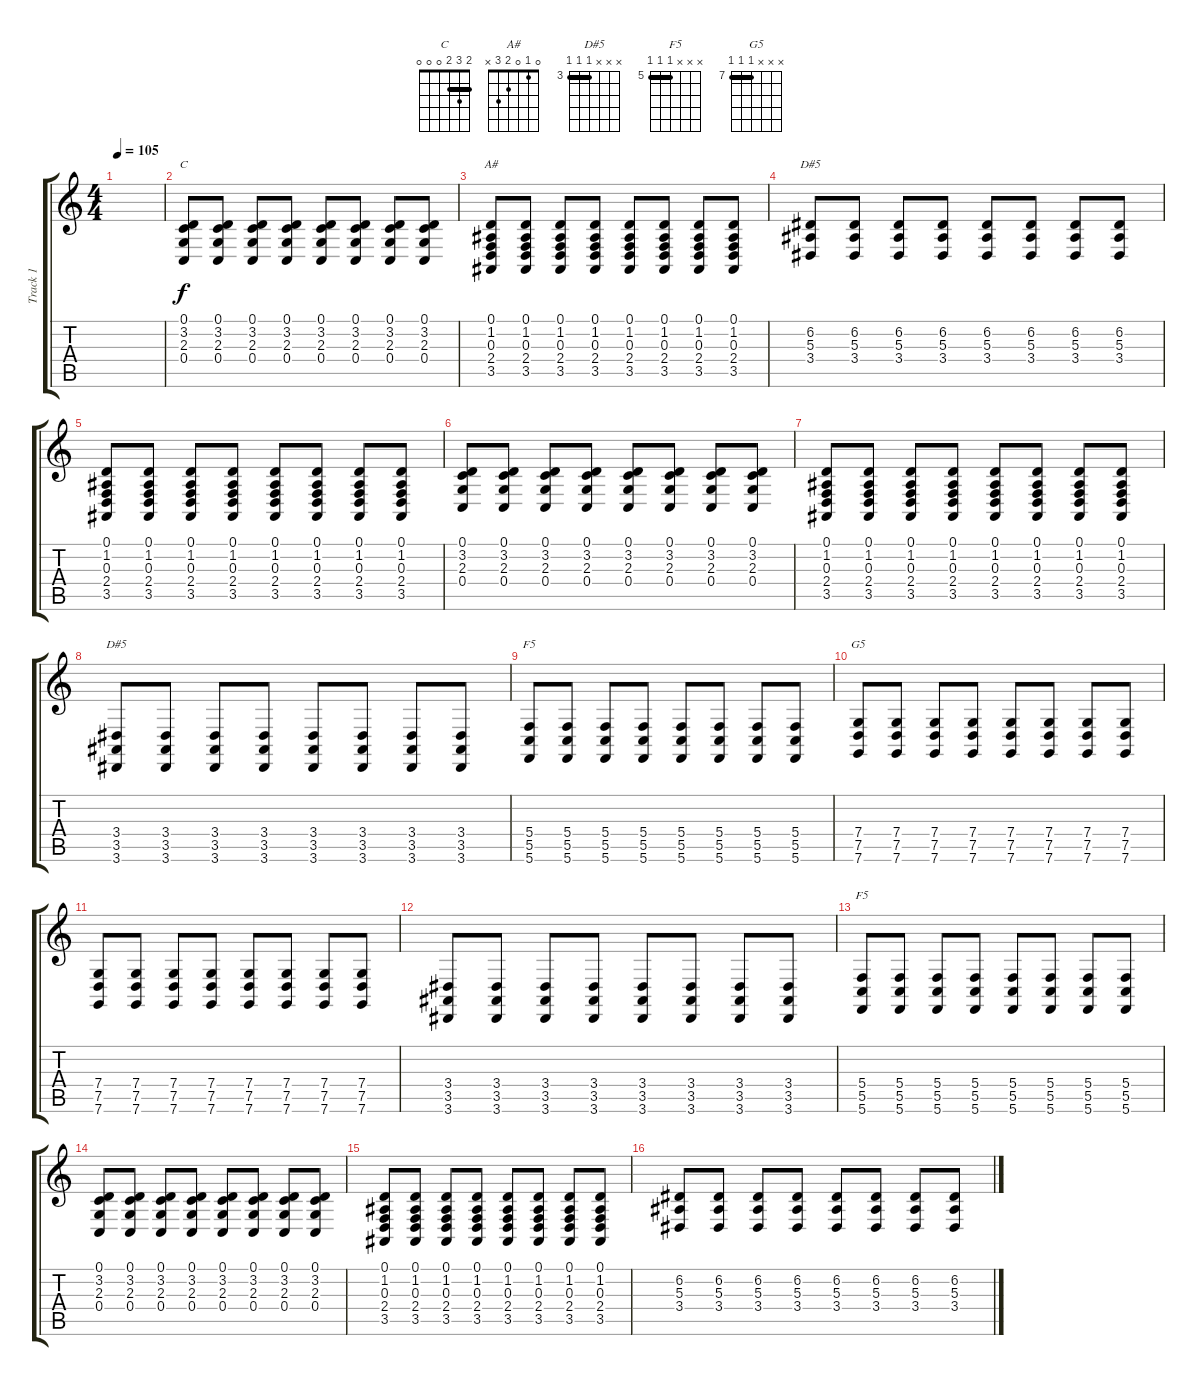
\track ("Track 1" "Track 1") {instrument synthbrass1}
\staff {score tabs}
\tuning (D4 A3 F3 C3 G2 C2) {hide}
\chord ("C" 2 3 2 0 0 0) {barre 2}
\chord ("A#" 0 1 0 2 3 x)
\chord ("D#5" x 6 5 3 x x) {firstfret 3}
\chord ("D#5" x x x 3 3 3) {firstfret 3 barre 3}
\chord ("F5" x x x 5 5 5) {barre 5}
\chord ("G5" x x x 7 7 7) {firstfret 7 barre 7}
\chord ("F5" x x x 5 5 5) {firstfret 5 barre 5}
\ts (4 4)
\tempo 105
\clef g2
\ks c
|
(0.1 3.2 2.3 0.4).8{ch "C"} (0.1 3.2 2.3 0.4).8 (0.1 3.2 2.3 0.4).8 (0.1 3.2 2.3 0.4).8 (0.1 3.2 2.3 0.4).8 (0.1 3.2 2.3 0.4).8 (0.1 3.2 2.3 0.4).8 (0.1 3.2 2.3 0.4).8 |
(0.1 1.2 0.3 2.4 3.5).8{ch "A#"} (0.1 1.2 0.3 2.4 3.5).8 (0.1 1.2 0.3 2.4 3.5).8 (0.1 1.2 0.3 2.4 3.5).8 (0.1 1.2 0.3 2.4 3.5).8 (0.1 1.2 0.3 2.4 3.5).8 (0.1 1.2 0.3 2.4 3.5).8 (0.1 1.2 0.3 2.4 3.5).8 |
(6.2 5.3 3.4).8{ch "D#5" volume 8} (6.2 5.3 3.4).8 (6.2 5.3 3.4).8 (6.2 5.3 3.4).8 (6.2 5.3 3.4).8 (6.2 5.3 3.4).8 (6.2 5.3 3.4).8 (6.2 5.3 3.4).8 |
(0.1 1.2 0.3 2.4 3.5).8 (0.1 1.2 0.3 2.4 3.5).8 (0.1 1.2 0.3 2.4 3.5).8 (0.1 1.2 0.3 2.4 3.5).8 (0.1 1.2 0.3 2.4 3.5).8 (0.1 1.2 0.3 2.4 3.5).8 (0.1 1.2 0.3 2.4 3.5).8 (0.1 1.2 0.3 2.4 3.5).8 |
(0.1 3.2 2.3 0.4).8 (0.1 3.2 2.3 0.4).8 (0.1 3.2 2.3 0.4).8 (0.1 3.2 2.3 0.4).8 (0.1 3.2 2.3 0.4).8 (0.1 3.2 2.3 0.4).8 (0.1 3.2 2.3 0.4).8 (0.1 3.2 2.3 0.4).8 |
(0.1 1.2 0.3 2.4 3.5).8 (0.1 1.2 0.3 2.4 3.5).8 (0.1 1.2 0.3 2.4 3.5).8 (0.1 1.2 0.3 2.4 3.5).8 (0.1 1.2 0.3 2.4 3.5).8 (0.1 1.2 0.3 2.4 3.5).8 (0.1 1.2 0.3 2.4 3.5).8 (0.1 1.2 0.3 2.4 3.5).8 |
(3.4 3.5 3.6).8{ch "D#5"} (3.4 3.5 3.6).8 (3.4 3.5 3.6).8 (3.4 3.5 3.6).8 (3.4 3.5 3.6).8 (3.4 3.5 3.6).8 (3.4 3.5 3.6).8 (3.4 3.5 3.6).8 |
(5.4 5.5 5.6).8{ch "F5"} (5.4 5.5 5.6).8 (5.4 5.5 5.6).8 (5.4 5.5 5.6).8 (5.4 5.5 5.6).8 (5.4 5.5 5.6).8 (5.4 5.5 5.6).8 (5.4 5.5 5.6).8 |
(7.4 7.5 7.6).8{ch "G5"} (7.4 7.5 7.6).8 (7.4 7.5 7.6).8 (7.4 7.5 7.6).8 (7.4 7.5 7.6).8 (7.4 7.5 7.6).8 (7.4 7.5 7.6).8 (7.4 7.5 7.6).8 |
(7.4 7.5 7.6).8 (7.4 7.5 7.6).8 (7.4 7.5 7.6).8 (7.4 7.5 7.6).8 (7.4 7.5 7.6).8 (7.4 7.5 7.6).8 (7.4 7.5 7.6).8 (7.4 7.5 7.6).8 |
(3.4 3.5 3.6).8 (3.4 3.5 3.6).8 (3.4 3.5 3.6).8 (3.4 3.5 3.6).8 (3.4 3.5 3.6).8 (3.4 3.5 3.6).8 (3.4 3.5 3.6).8 (3.4 3.5 3.6).8 |
(5.4 5.5 5.6).8{ch "F5"} (5.4 5.5 5.6).8 (5.4 5.5 5.6).8 (5.4 5.5 5.6).8 (5.4 5.5 5.6).8 (5.4 5.5 5.6).8 (5.4 5.5 5.6).8 (5.4 5.5 5.6).8 |
(0.1 3.2 2.3 0.4).8 (0.1 3.2 2.3 0.4).8 (0.1 3.2 2.3 0.4).8 (0.1 3.2 2.3 0.4).8 (0.1 3.2 2.3 0.4).8 (0.1 3.2 2.3 0.4).8 (0.1 3.2 2.3 0.4).8 (0.1 3.2 2.3 0.4).8 |
(0.1 1.2 0.3 2.4 3.5).8 (0.1 1.2 0.3 2.4 3.5).8 (0.1 1.2 0.3 2.4 3.5).8 (0.1 1.2 0.3 2.4 3.5).8 (0.1 1.2 0.3 2.4 3.5).8 (0.1 1.2 0.3 2.4 3.5).8 (0.1 1.2 0.3 2.4 3.5).8 (0.1 1.2 0.3 2.4 3.5).8 |
(6.2 5.3 3.4).8 (6.2 5.3 3.4).8 (6.2 5.3 3.4).8 (6.2 5.3 3.4).8 (6.2 5.3 3.4).8 (6.2 5.3 3.4).8 (6.2 5.3 3.4).8 (6.2 5.3 3.4).8
